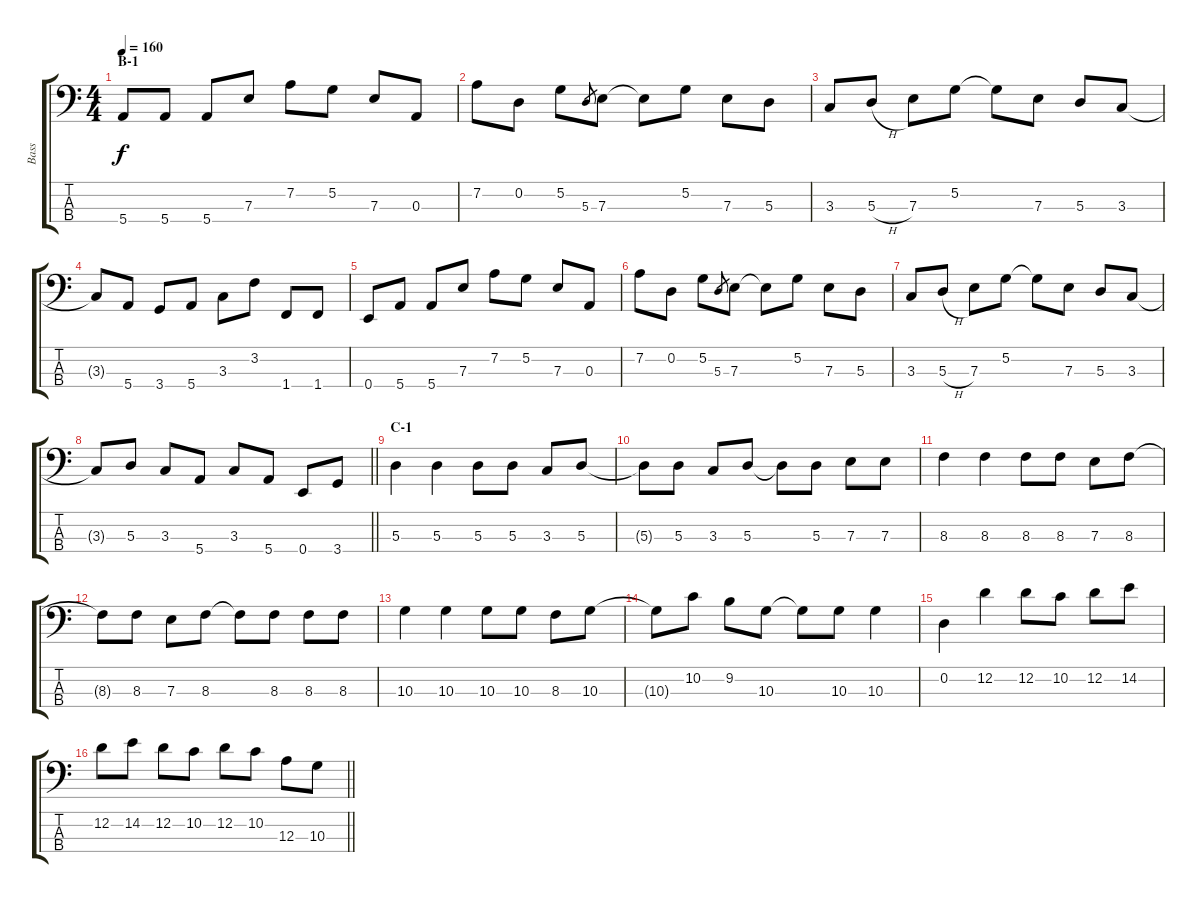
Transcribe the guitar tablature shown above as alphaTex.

\track ("Bass" "Bass") {instrument electricbasspick}
\staff {score tabs}
\tuning (G2 D2 A1 E1) {hide}
\ts (4 4)
\section ("" "B-1")
\tempo 160
\clef f4
\ks c
5.4.8{dy f} 5.4.8 5.4.8 7.3.8 7.2.8 5.2.8 7.3.8 0.3.8 |
7.2.8 0.2.8 5.2.8 5.3.8{gr} 7.3.8 7.3{t}.8 5.2.8 7.3.8 5.3.8 |
3.3.8 5.3{h}.8 7.3.8 5.2.8 5.2{t}.8 7.3.8 5.3.8 3.3.8 |
3.3{t}.8 5.4.8 3.4.8 5.4.8 3.3.8 3.2.8 1.4.8 1.4.8 |
0.4.8 5.4.8 5.4.8 7.3.8 7.2.8 5.2.8 7.3.8 0.3.8 |
7.2.8 0.2.8 5.2.8 5.3.8{gr} 7.3.8 7.3{t}.8 5.2.8 7.3.8 5.3.8 |
3.3.8 5.3{h}.8 7.3.8 5.2.8 5.2{t}.8 7.3.8 5.3.8 3.3.8 |
\barLineRight lightlight
3.3{t}.8 5.3.8 3.3.8 5.4.8 3.3.8 5.4.8 0.4.8 3.4.8 |
\section ("" "C-1")
5.3.4 5.3.4 5.3.8 5.3.8 3.3.8 5.3.8 |
5.3{t}.8 5.3.8 3.3.8 5.3.8 5.3{t}.8 5.3.8 7.3.8 7.3.8 |
8.3.4 8.3.4 8.3.8 8.3.8 7.3.8 8.3.8 |
8.3{t}.8 8.3.8 7.3.8 8.3.8 8.3{t}.8 8.3.8 8.3.8 8.3.8 |
10.3.4 10.3.4 10.3.8 10.3.8 8.3.8 10.3.8 |
10.3{t}.8 10.2.8 9.2.8 10.3.8 10.3{t}.8 10.3.8 10.3.4 |
0.2.4 12.2.4 12.2.8 10.2.8 12.2.8 14.2.8 |
\barLineRight lightlight
12.2.8 14.2.8 12.2.8 10.2.8 12.2.8 10.2.8 12.3.8 10.3.8
